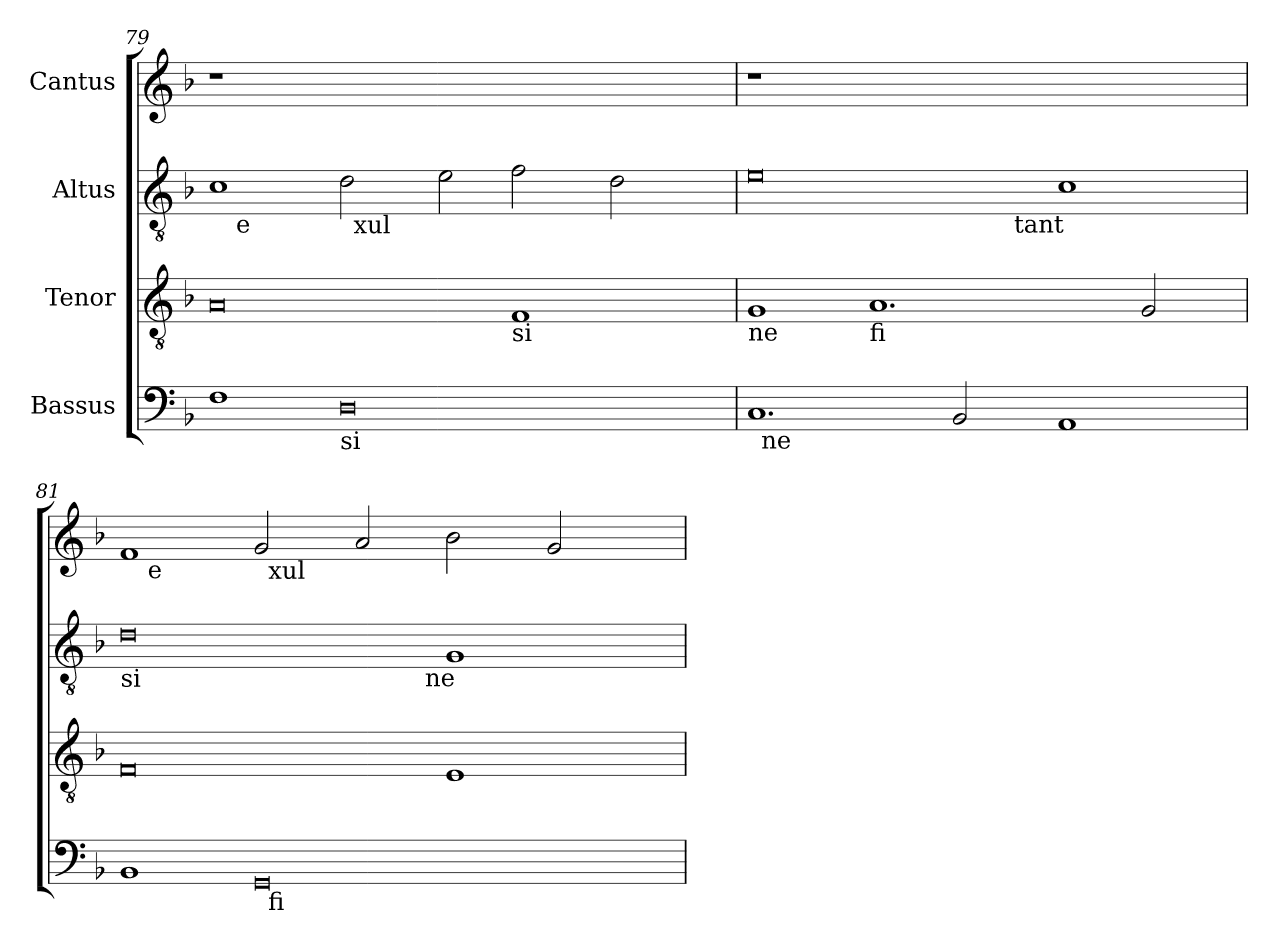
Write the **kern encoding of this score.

**kern	**kern	**kern	**kern
*part4	*part3	*part2	*part1
*staff4	*staff3	*staff2	*staff1
*I"Bassus	*I"Tenor	*I"Altus	*I"Cantus
*clefF4	*clefGv2	*clefGv2	*clefG2
*ITrd7c12	*	*	*
*k[b-]	*k[b-]	*k[b-]	*k[b-]
*F:	*F:	*F:	*F:
=79	=79	=79	=79
*	*	*^	*
*	*	*	*^	*
1FF	0A	1c	16.ryy	1ryy	1r
!	!	!	!LO:TX:b:t=e	!	!
.	.	.	1ryy	.	.
!LO:TX:b:t=si	!	!	!	!	!
0DD	.	2d\	.	32ryy	0ryy
!	!	!	!	!LO:TX:b:t=xul	!
.	.	.	.	1ryy	.
.	.	.	1ryy	.	.
.	.	2e\	.	.	.
!	!LO:TX:b:t=si	!	!	!	!
.	1F	2f\	.	.	.
.	.	.	.	2ryy	.
.	.	.	2ryy	.	.
.	.	2d\	.	.	.
.	.	.	.	4...ryy	.
.	.	.	4ryy	.	.
.	.	.	8ryy	.	.
.	.	.	32ryy	.	.
=80	=80	=80	=80	=80	=80
!	!LO:TX:b:t=ne	!	!	!	!
*^	*	*	*v	*v	*
1.CC	32ryy	1G	0e	1ryy	1r
!	!LO:TX:b:t=ne	!	!	!	!
.	1ryy	.	.	.	.
!	!	!LO:TX:b:t=fi	!	!	!
.	.	1.A	.	2ryy	0ryy
.	1ryy	.	.	.	.
2BBB-/	.	.	.	4ryy	.
.	.	.	.	32ryy	.
!	!	!	!	!LO:TX:b:t=tant	!
.	.	.	.	1ryy	.
1AAA	.	.	1c	.	.
.	2ryy	.	.	.	.
.	.	2G/	.	.	.
.	4...ryy	.	.	.	.
.	.	.	.	8..ryy	.
=81	=81	=81	=81	=81	=81
!	!	!	!LO:TX:b:t=si	!	!
*	*	*	*	*	*^
*	*	*	*	*	*	*^
1BBB-	1ryy	0F	0d	1ryy	1f	16.ryy	1ryy
!	!	!	!	!	!	!LO:TX:b:t=e	!
.	.	.	.	.	.	1ryy	.
0GGG	32ryy	.	.	2...ryy	2g/	.	32ryy
!	!	!	!	!	!	!	!LO:TX:b:t=xul
!	!LO:TX:b:t=fi	!	!	!	!	!	!
.	1ryy	.	.	.	.	.	1ryy
.	.	.	.	.	.	1ryy	.
.	.	.	.	.	2a/	.	.
!	!	!	!	!LO:TX:b:t=ne	!	!	!
.	.	.	.	1ryy	.	.	.
.	.	1E	1G	.	2b-\	.	.
.	2ryy	.	.	.	.	.	2ryy
.	.	.	.	.	.	2ryy	.
.	.	.	.	.	2g/	.	.
.	4...ryy	.	.	.	.	.	4...ryy
.	.	.	.	.	.	4ryy	.
.	.	.	.	.	.	8ryy	.
.	.	.	.	16ryy	.	.	.
.	.	.	.	.	.	32ryy	.
*	*	*	*v	*v	*	*	*
*v	*v	*	*	*v	*v	*v
=	=	=	=
*-	*-	*-	*-
